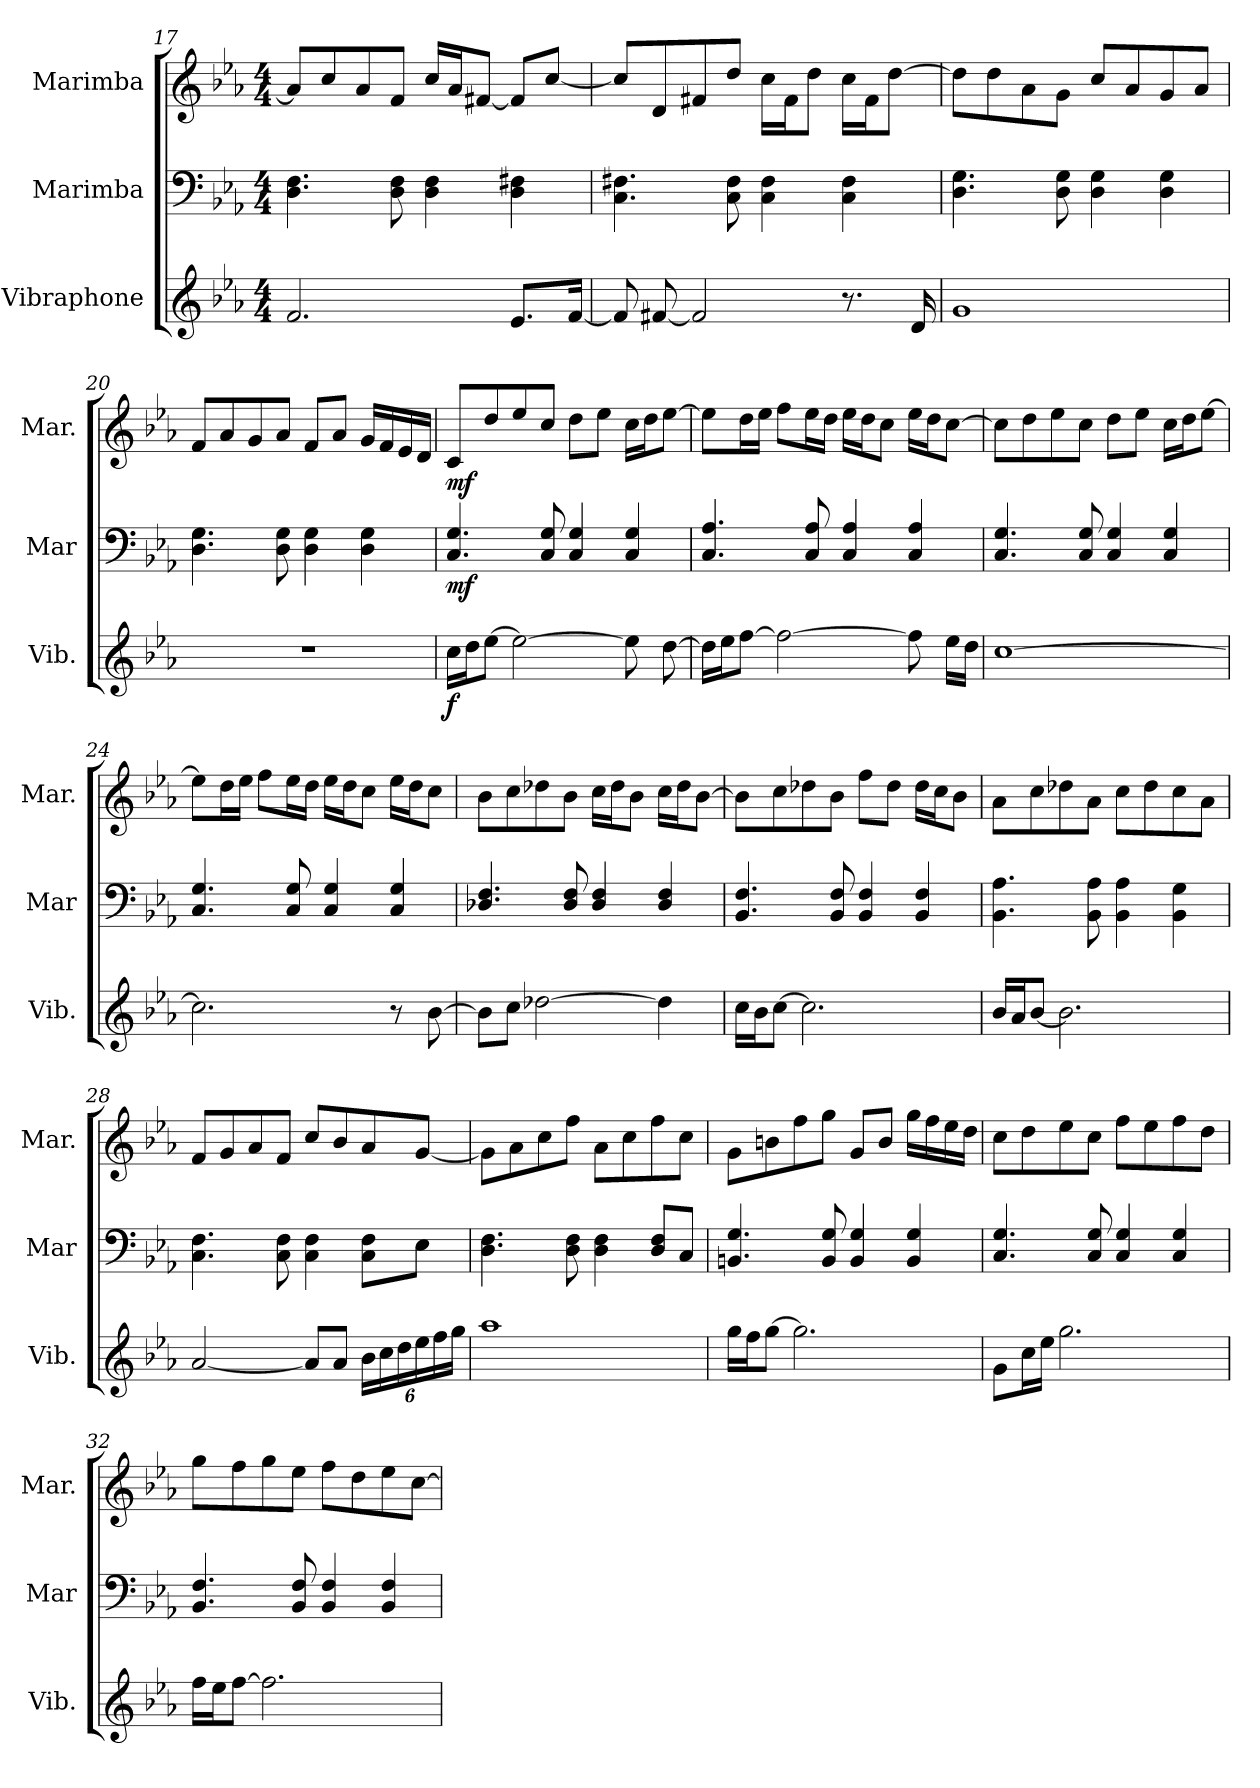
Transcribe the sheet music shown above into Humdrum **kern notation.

**kern	**dynam	**kern	**dynam	**kern	**dynam
*part3	*part3	*part2	*part2	*part1	*part1
*staff3	*staff3	*staff2	*staff2	*staff1	*staff1
*I"Vibraphone	*	*I"Marimba	*	*I"Marimba	*
*I'Vib.	*	*I'Mar	*	*I'Mar.	*
*clefG2	*	*clefF4	*	*clefG2	*
*k[b-e-a-]	*	*k[b-e-a-]	*	*k[b-e-a-]	*
*E-:	*	*E-:	*	*E-:	*
*M4/4	*	*M4/4	*	*M4/4	*
=17	=17	=17	=17	=17	=17
2.f/	.	4.D\ 4.F\	.	8a-/L]	.
.	.	.	.	8cc/	.
.	.	.	.	8a-/	.
.	.	8D\ 8F\	.	8f/J	.
.	.	4D\ 4F\	.	16cc/LL	.
.	.	.	.	16a-/J	.
.	.	.	.	[8f#X/J	.
8.e-/L	.	4D\ 4F#X\	.	8f#/L]	.
.	.	.	.	[8cc/J	.
[16f/Jk	.	.	.	.	.
!!LO:LB:g=z
=18	=18	=18	=18	=18	=18
8f/]	.	4.C\ 4.F#X\	.	8cc/L]	.
[8f#X/	.	.	.	8d/	.
2f#/]	.	.	.	8f#X/	.
.	.	8C\ 8F#\	.	8dd/J	.
.	.	4C\ 4F#\	.	16cc\LL	.
.	.	.	.	16f#\J	.
.	.	.	.	8dd\J	.
8.r	.	4C\ 4F#\	.	16cc\LL	.
.	.	.	.	16f#\J	.
.	.	.	.	[8dd\J	.
16d/	.	.	.	.	.
=19	=19	=19	=19	=19	=19
1g	.	4.D\ 4.G\	.	8dd\L]	.
.	.	.	.	8dd\	.
.	.	.	.	8a-\	.
.	.	8D\ 8G\	.	8g\J	.
.	.	4D\ 4G\	.	8cc/L	.
.	.	.	.	8a-/	.
.	.	4D\ 4G\	.	8g/	.
.	.	.	.	8a-/J	.
=20	=20	=20	=20	=20	=20
1r	.	4.D\ 4.G\	.	8f/L	.
.	.	.	.	8a-/	.
.	.	.	.	8g/	.
.	.	8D\ 8G\	.	8a-/J	.
.	.	4D\ 4G\	.	8f/L	.
.	.	.	.	8a-/J	.
.	.	4D\ 4G\	.	16g/LL	.
.	.	.	.	16f/	.
.	.	.	.	16e-/	.
.	.	.	.	16d/JJ	.
=21	=21	=21	=21	=21	=21
!	!LO:DY:b	!	!LO:DY:b	!	!LO:DY:b
16cc\LL	f	4.C/ 4.G/	mf	8c/L	mf
16dd\J	.	.	.	.	.
[8ee-\J	.	.	.	8dd/	.
2ee-\_	.	.	.	8ee-/	.
.	.	8C/ 8G/	.	8cc/J	.
.	.	4C/ 4G/	.	8dd\L	.
.	.	.	.	8ee-\J	.
8ee-\]	.	4C/ 4G/	.	16cc\LL	.
.	.	.	.	16dd\J	.
[8dd\	.	.	.	[8ee-\J	.
!!LO:LB:g=z
=22	=22	=22	=22	=22	=22
16dd\LL]	.	4.C/ 4.A-/	.	8ee-\L]	.
16ee-\J	.	.	.	.	.
[8ff\J	.	.	.	16dd\L	.
.	.	.	.	16ee-\JJ	.
2ff\_	.	.	.	8ff\L	.
.	.	8C/ 8A-/	.	16ee-\L	.
.	.	.	.	16dd\JJ	.
.	.	4C/ 4A-/	.	16ee-\LL	.
.	.	.	.	16dd\J	.
.	.	.	.	8cc\J	.
8ff\]	.	4C/ 4A-/	.	16ee-\LL	.
.	.	.	.	16dd\J	.
16ee-\LL	.	.	.	[8cc\J	.
16dd\JJ	.	.	.	.	.
=23	=23	=23	=23	=23	=23
[1cc	.	4.C/ 4.G/	.	8cc\L]	.
.	.	.	.	8dd\	.
.	.	.	.	8ee-\	.
.	.	8C/ 8G/	.	8cc\J	.
.	.	4C/ 4G/	.	8dd\L	.
.	.	.	.	8ee-\J	.
.	.	4C/ 4G/	.	16cc\LL	.
.	.	.	.	16dd\J	.
.	.	.	.	[8ee-\J	.
=24	=24	=24	=24	=24	=24
2.cc\]	.	4.C/ 4.G/	.	8ee-\L]	.
.	.	.	.	16dd\L	.
.	.	.	.	16ee-\JJ	.
.	.	.	.	8ff\L	.
.	.	8C/ 8G/	.	16ee-\L	.
.	.	.	.	16dd\JJ	.
.	.	4C/ 4G/	.	16ee-\LL	.
.	.	.	.	16dd\J	.
.	.	.	.	8cc\J	.
8r	.	4C/ 4G/	.	16ee-\LL	.
.	.	.	.	16dd\J	.
[8b-\	.	.	.	8cc\J	.
!!LO:LB:g=z
=25	=25	=25	=25	=25	=25
8b-\L]	.	4.D-X/ 4.F/	.	8b-\L	.
8cc\J	.	.	.	8cc\	.
[2dd-X\	.	.	.	8dd-X\	.
.	.	8D-/ 8F/	.	8b-\J	.
.	.	4D-/ 4F/	.	16cc\LL	.
.	.	.	.	16dd-\J	.
.	.	.	.	8b-\J	.
4dd-\]	.	4D-/ 4F/	.	16cc\LL	.
.	.	.	.	16dd-\J	.
.	.	.	.	[8b-\J	.
=26	=26	=26	=26	=26	=26
16cc\LL	.	4.BB-/ 4.F/	.	8b-\L]	.
16b-\J	.	.	.	.	.
[8cc\J	.	.	.	8cc\	.
2.cc\]	.	.	.	8dd-X\	.
.	.	8BB-/ 8F/	.	8b-\J	.
.	.	4BB-/ 4F/	.	8ff\L	.
.	.	.	.	8dd-\J	.
.	.	4BB-/ 4F/	.	16dd-\LL	.
.	.	.	.	16cc\J	.
.	.	.	.	8b-\J	.
=27	=27	=27	=27	=27	=27
16b-/LL	.	4.BB-\ 4.A-\	.	8a-\L	.
16a-/J	.	.	.	.	.
[8b-/J	.	.	.	8cc\	.
2.b-\]	.	.	.	8dd-X\	.
.	.	8BB-\ 8A-\	.	8a-\J	.
.	.	4BB-\ 4A-\	.	8cc\L	.
.	.	.	.	8dd-\	.
.	.	4BB-\ 4G\	.	8cc\	.
.	.	.	.	8a-\J	.
!!LO:PB:g=z
=28	=28	=28	=28	=28	=28
[2a-/	.	4.C\ 4.F\	.	8f/L	.
.	.	.	.	8g/	.
.	.	.	.	8a-/	.
.	.	8C\ 8F\	.	8f/J	.
8a-/L]	.	4C\ 4F\	.	8cc/L	.
8a-/J	.	.	.	8b-/	.
*Xbrackettup	*	*	*	*	*
24b-\LL	.	8C\ 8F\L	.	8a-/	.
24cc\	.	.	.	.	.
24dd\	.	.	.	.	.
24ee-\	.	8E-\J	.	[8g/J	.
24ff\	.	.	.	.	.
24gg\JJ	.	.	.	.	.
=29	=29	=29	=29	=29	=29
1aa-	.	4.D\ 4.F\	.	8g\L]	.
.	.	.	.	8a-\	.
.	.	.	.	8cc\	.
.	.	8D\ 8F\	.	8ff\J	.
.	.	4D\ 4F\	.	8a-\L	.
.	.	.	.	8cc\	.
.	.	8D/ 8F/L	.	8ff\	.
.	.	8C/J	.	8cc\J	.
=30	=30	=30	=30	=30	=30
16gg\LL	.	4.BBn/ 4.G/	.	8g\L	.
16ff\J	.	.	.	.	.
[8gg\J	.	.	.	8bn\	.
2.gg\]	.	.	.	8ff\	.
.	.	8BB/ 8G/	.	8gg\J	.
.	.	4BB/ 4G/	.	8g/L	.
.	.	.	.	8b/J	.
.	.	4BB/ 4G/	.	16gg\LL	.
.	.	.	.	16ff\	.
.	.	.	.	16ee-\	.
.	.	.	.	16dd\JJ	.
=31	=31	=31	=31	=31	=31
8g\L	.	4.C/ 4.G/	.	8cc\L	.
16cc\L	.	.	.	8dd\	.
16ee-\JJ	.	.	.	.	.
2.gg\	.	.	.	8ee-\	.
.	.	8C/ 8G/	.	8cc\J	.
.	.	4C/ 4G/	.	8ff\L	.
.	.	.	.	8ee-\	.
.	.	4C/ 4G/	.	8ff\	.
.	.	.	.	8dd\J	.
!!LO:LB:g=z
=32	=32	=32	=32	=32	=32
16ff\LL	.	4.BB-/ 4.F/	.	8gg\L	.
16ee-\J	.	.	.	.	.
[8ff\J	.	.	.	8ff\	.
2.ff\]	.	.	.	8gg\	.
.	.	8BB-/ 8F/	.	8ee-\J	.
.	.	4BB-/ 4F/	.	8ff\L	.
.	.	.	.	8dd\	.
.	.	4BB-/ 4F/	.	8ee-\	.
.	.	.	.	[8cc\J	.
=	=	=	=	=	=
*-	*-	*-	*-	*-	*-
